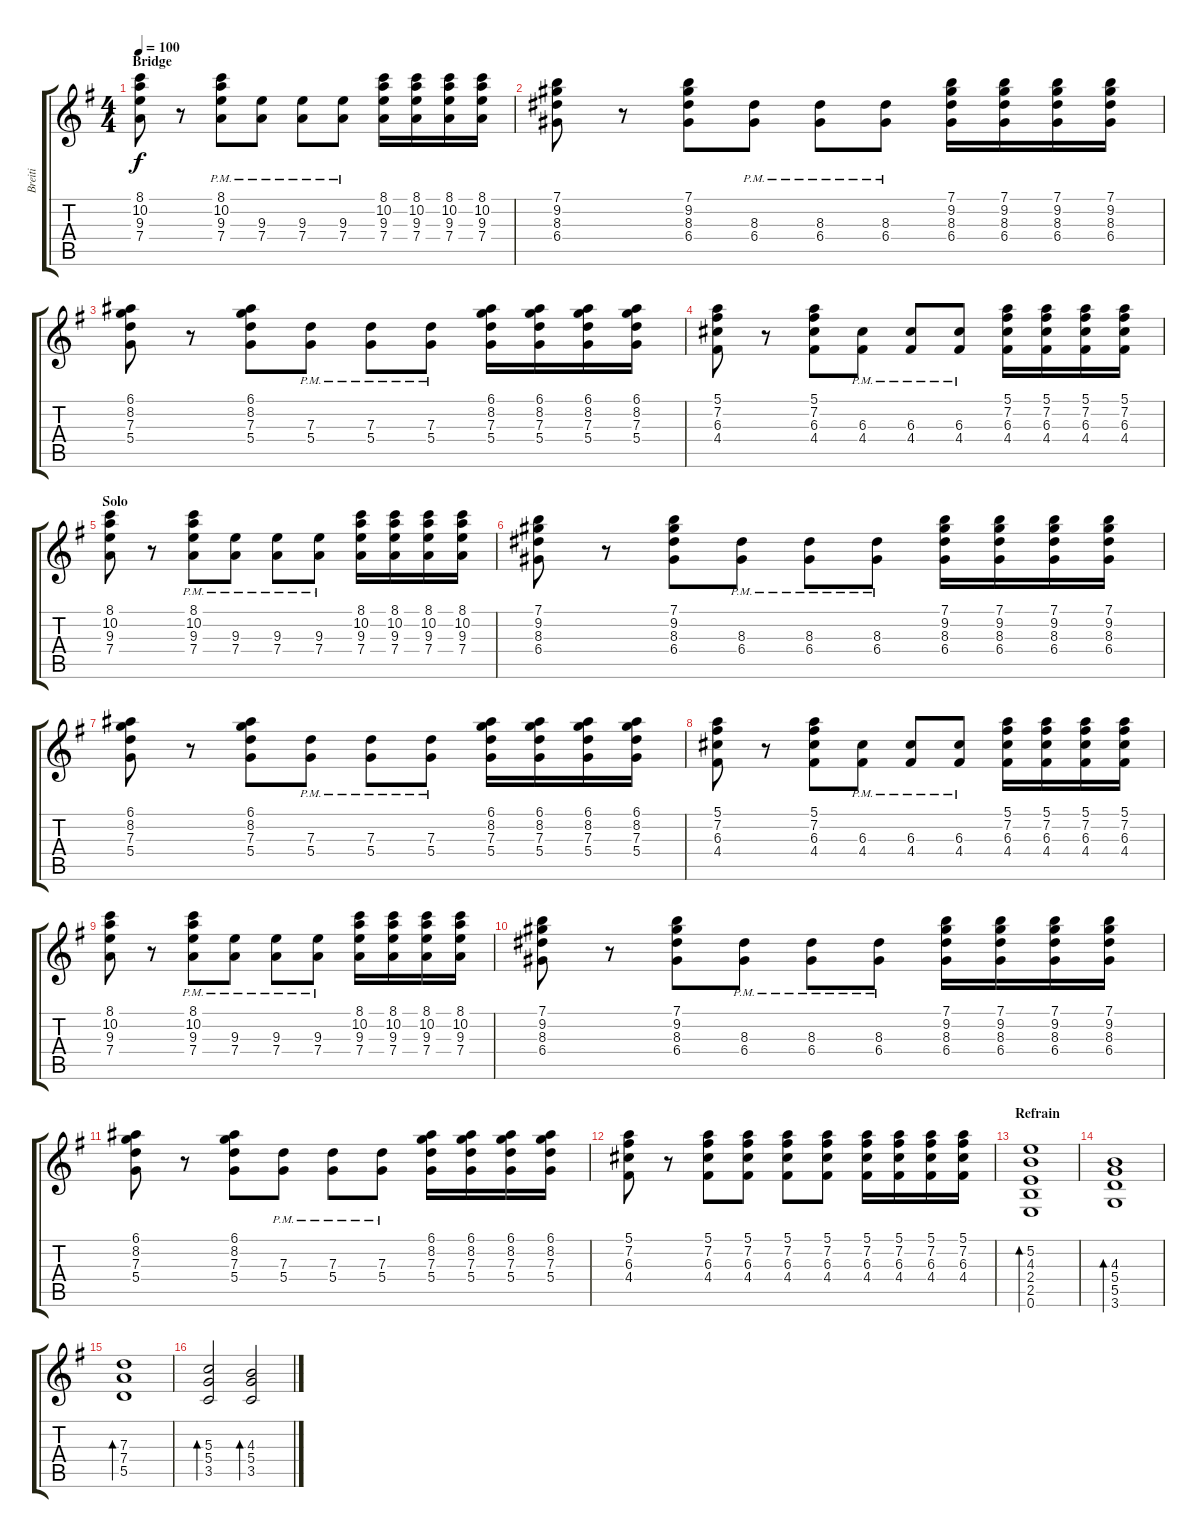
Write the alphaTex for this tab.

\track ("Breiti" "Breiti") {instrument overdrivenguitar}
\staff {score tabs}
\tuning (E4 B3 G3 D3 A2 E2) {hide}
\ts (4 4)
\section ("" "Bridge")
\tempo 100
\clef g2
\ks g
(8.1 10.2 9.3 7.4).8{dy f} r.8 (8.1 10.2 9.3 7.4{pm}).8 (9.3 7.4{pm}).8 (9.3 7.4{pm}).8 (9.3{pm} 7.4{pm}).8 (8.1 10.2 9.3 7.4).16 (8.1 10.2 9.3 7.4).16 (8.1 10.2 9.3 7.4).16 (8.1 10.2 9.3 7.4).16 |
(7.1 9.2 8.3 6.4).8 r.8 (7.1 9.2 8.3 6.4).8 (8.3{pm} 6.4{pm}).8 (8.3{pm} 6.4{pm}).8 (8.3{pm} 6.4{pm}).8 (7.1 9.2 8.3 6.4).16 (7.1 9.2 8.3 6.4).16 (7.1 9.2 8.3 6.4).16 (7.1 9.2 8.3 6.4).16 |
(6.1 8.2 7.3 5.4).8 r.8 (6.1 8.2 7.3 5.4).8 (7.3{pm} 5.4{pm}).8 (7.3{pm} 5.4{pm}).8 (7.3{pm} 5.4{pm}).8 (6.1 8.2 7.3 5.4).16 (6.1 8.2 7.3 5.4).16 (6.1 8.2 7.3 5.4).16 (6.1 8.2 7.3 5.4).16 |
(5.1 7.2 6.3 4.4).8 r.8 (5.1 7.2 6.3 4.4).8 (6.3{pm} 4.4{pm}).8 (6.3{pm} 4.4{pm}).8 (6.3{pm} 4.4{pm}).8 (5.1 7.2 6.3 4.4).16 (5.1 7.2 6.3 4.4).16 (5.1 7.2 6.3 4.4).16 (5.1 7.2 6.3 4.4).16 |
\section ("" "Solo")
(8.1 10.2 9.3 7.4).8 r.8 (8.1 10.2 9.3 7.4{pm}).8 (9.3 7.4{pm}).8 (9.3 7.4{pm}).8 (9.3{pm} 7.4{pm}).8 (8.1 10.2 9.3 7.4).16 (8.1 10.2 9.3 7.4).16 (8.1 10.2 9.3 7.4).16 (8.1 10.2 9.3 7.4).16 |
(7.1 9.2 8.3 6.4).8 r.8 (7.1 9.2 8.3 6.4).8 (8.3{pm} 6.4{pm}).8 (8.3{pm} 6.4{pm}).8 (8.3{pm} 6.4{pm}).8 (7.1 9.2 8.3 6.4).16 (7.1 9.2 8.3 6.4).16 (7.1 9.2 8.3 6.4).16 (7.1 9.2 8.3 6.4).16 |
(6.1 8.2 7.3 5.4).8 r.8 (6.1 8.2 7.3 5.4).8 (7.3{pm} 5.4{pm}).8 (7.3{pm} 5.4{pm}).8 (7.3{pm} 5.4{pm}).8 (6.1 8.2 7.3 5.4).16 (6.1 8.2 7.3 5.4).16 (6.1 8.2 7.3 5.4).16 (6.1 8.2 7.3 5.4).16 |
(5.1 7.2 6.3 4.4).8 r.8 (5.1 7.2 6.3 4.4).8 (6.3{pm} 4.4{pm}).8 (6.3{pm} 4.4{pm}).8 (6.3{pm} 4.4{pm}).8 (5.1 7.2 6.3 4.4).16 (5.1 7.2 6.3 4.4).16 (5.1 7.2 6.3 4.4).16 (5.1 7.2 6.3 4.4).16 |
(8.1 10.2 9.3 7.4).8 r.8 (8.1 10.2 9.3 7.4{pm}).8 (9.3 7.4{pm}).8 (9.3 7.4{pm}).8 (9.3{pm} 7.4{pm}).8 (8.1 10.2 9.3 7.4).16 (8.1 10.2 9.3 7.4).16 (8.1 10.2 9.3 7.4).16 (8.1 10.2 9.3 7.4).16 |
(7.1 9.2 8.3 6.4).8 r.8 (7.1 9.2 8.3 6.4).8 (8.3{pm} 6.4{pm}).8 (8.3{pm} 6.4{pm}).8 (8.3{pm} 6.4{pm}).8 (7.1 9.2 8.3 6.4).16 (7.1 9.2 8.3 6.4).16 (7.1 9.2 8.3 6.4).16 (7.1 9.2 8.3 6.4).16 |
(6.1 8.2 7.3 5.4).8 r.8 (6.1 8.2 7.3 5.4).8 (7.3{pm} 5.4{pm}).8 (7.3{pm} 5.4{pm}).8 (7.3{pm} 5.4{pm}).8 (6.1 8.2 7.3 5.4).16 (6.1 8.2 7.3 5.4).16 (6.1 8.2 7.3 5.4).16 (6.1 8.2 7.3 5.4).16 |
(5.1 7.2 6.3 4.4).8 r.8 (5.1 7.2 6.3 4.4).8 (5.1 7.2 6.3 4.4).8 (5.1 7.2 6.3 4.4).8 (5.1 7.2 6.3 4.4).8 (5.1 7.2 6.3 4.4).16 (5.1 7.2 6.3 4.4).16 (5.1 7.2 6.3 4.4).16 (5.1 7.2 6.3 4.4).16 |
\section ("" "Refrain")
(5.2 4.3 2.4 2.5 0.6).1{bd 240} |
(4.3 5.4 5.5 3.6).1{bd 240} |
(7.3 7.4 5.5).1{bd 240} |
(5.3 5.4 3.5).2{bd 240} (4.3 5.4 3.5).2{bd 240}
